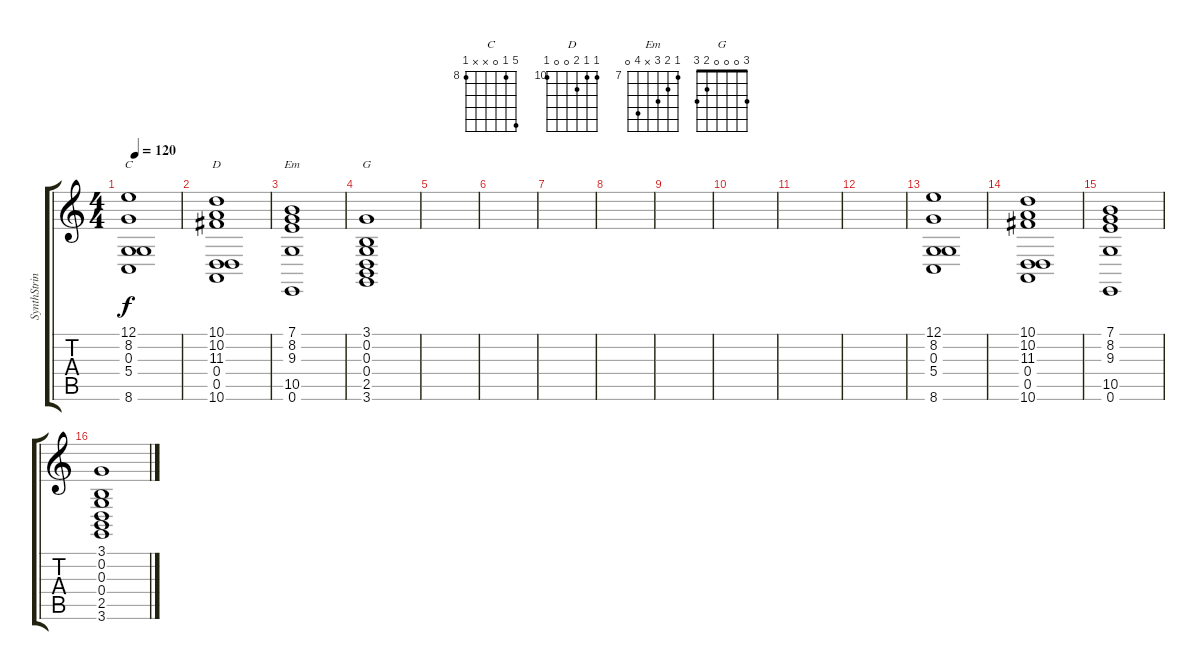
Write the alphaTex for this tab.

\track ("SynthStrings" "SynthStrin") {instrument synthstrings1}
\staff {score tabs}
\tuning (E4 B3 G3 D3 A2 E2) {hide}
\chord ("C" 12 8 0 x x 8) {firstfret 8}
\chord ("D" 10 10 11 0 0 10) {firstfret 10}
\chord ("Em" 7 8 9 x 10 0) {firstfret 7}
\chord ("G" 3 0 0 0 2 3)
\ts (4 4)
\tempo 120
\clef g2
\ks c
(12.1 8.2 0.3 5.4 8.6).1{ch "C" dy f} |
(10.1 10.2 11.3 0.4 0.5 10.6).1{ch "D"} |
(7.1 8.2 9.3 10.5 0.6).1{ch "Em"} |
(3.1 0.2 0.3 0.4 2.5 3.6).1{ch "G"} |
|
|
|
|
|
|
|
|
(12.1 8.2 0.3 5.4 8.6).1 |
(10.1 10.2 11.3 0.4 0.5 10.6).1 |
(7.1 8.2 9.3 10.5 0.6).1 |
(3.1 0.2 0.3 0.4 2.5 3.6).1
